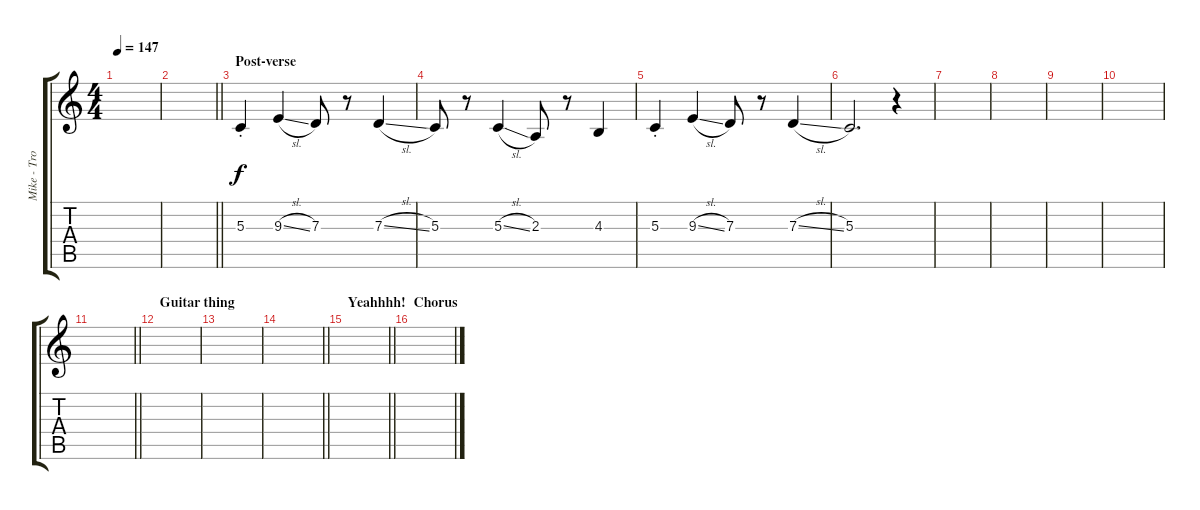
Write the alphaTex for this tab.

\track ("Mike - Trombone" "Mike - Tro") {instrument trombone}
\staff {score tabs}
\tuning (E4 B3 G3 D3 A2 E2) {hide}
\ts (4 4)
\tempo 147
\clef g2
\ks c
|
\barLineRight lightlight
|
\section ("" "Post-verse")
5.3{st}.4 9.3{sl}.4 7.3.8 r.8 7.3{sl}.4 |
5.3.8 r.8 5.3{sl}.4 2.3.8 r.8 4.3.4 |
5.3{st}.4 9.3{sl}.4 7.3.8 r.8 7.3{sl}.4 |
5.3.2{d} r.4 |
|
|
|
|
\barLineRight lightlight
|
\section ("" "Guitar thing")
|
|
\barLineRight lightlight
|
\section ("" "Yeahhhh!")
\barLineRight lightlight
|
\section ("" "Chorus")
